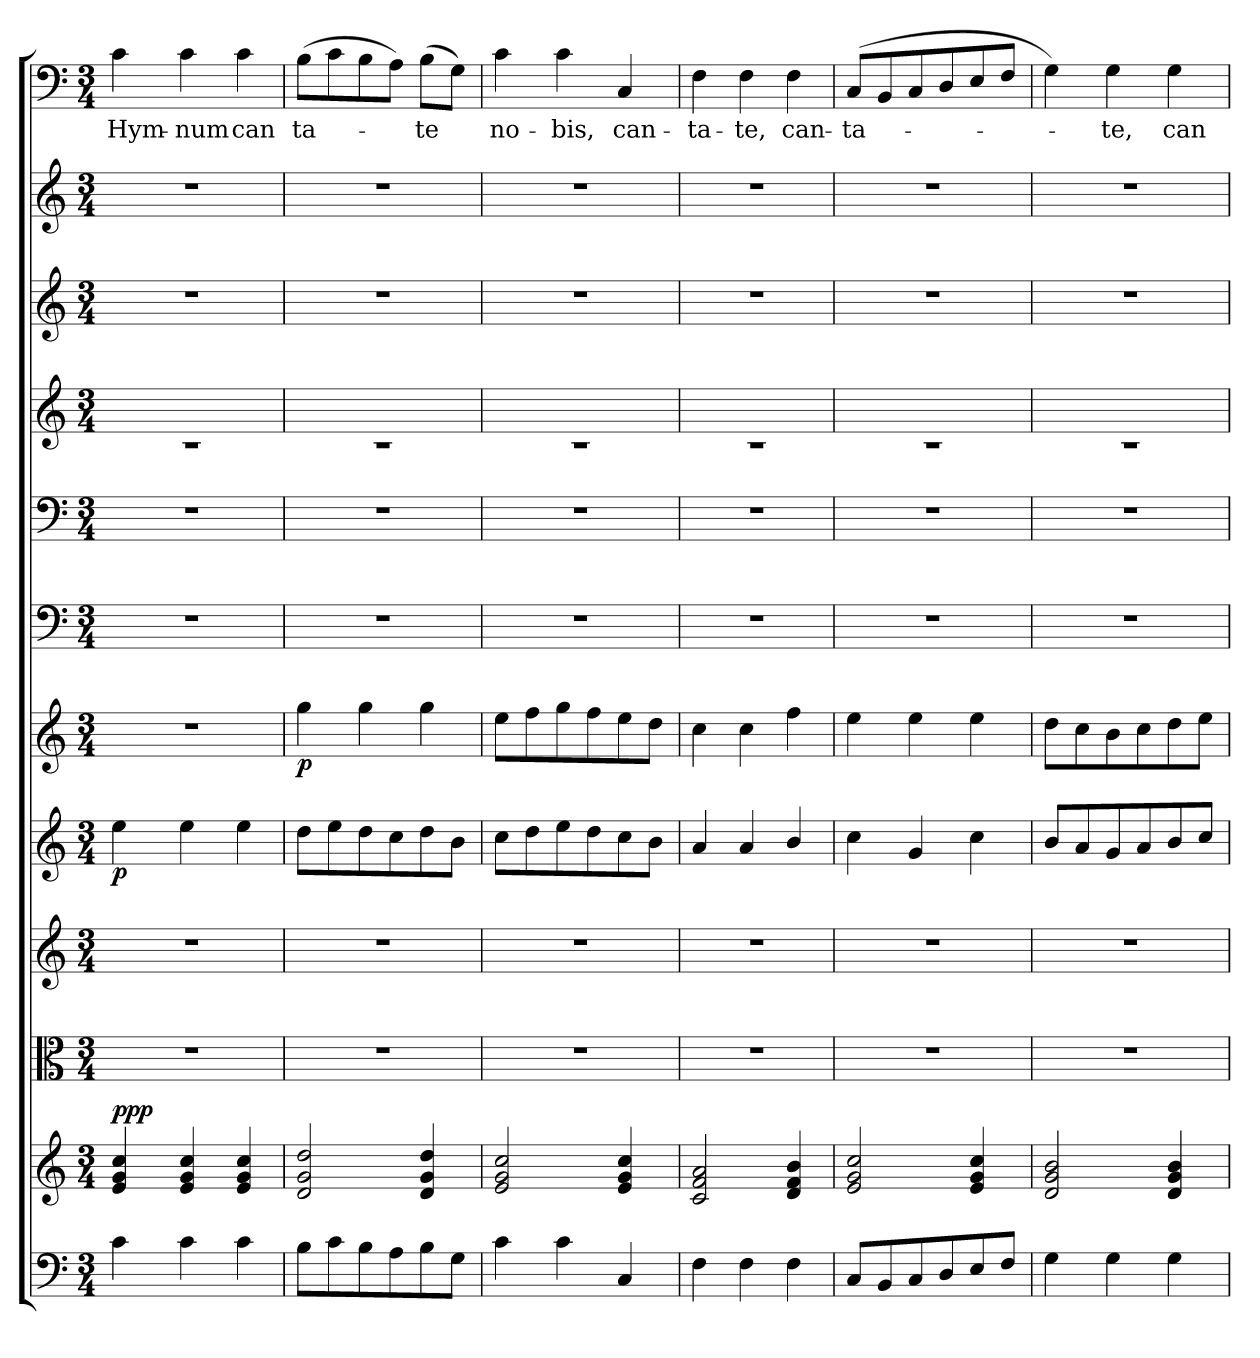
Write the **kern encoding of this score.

**kern	**kern	**dynam	**kern	**kern	**kern	**dynam	**kern	**dynam	**kern	**kern	**kern	**kern	**kern	**kern	**text
*part11	*part11	*part11	*part10	*part9	*part8	*part8	*part7	*part7	*part6	*part5	*part4	*part3	*part2	*part1	*part1
*staff12	*staff11	*staff11/12	*staff10	*staff9	*staff8	*staff8	*staff7	*staff7	*staff6	*staff5	*staff4	*staff3	*staff2	*staff1	*staff1
*clefF4	*clefG2	*	*clefC3	*clefG2	*clefG2	*	*clefG2	*	*clefF4	*clefF4	*clefG2	*clefG2	*clefG2	*clefF4	*
*	*	*	*	*	*	*	*	*	*	*	*ITrd7c12	*	*	*	*
*k[]	*k[]	*	*k[]	*k[]	*k[]	*	*k[]	*	*k[]	*k[]	*k[]	*k[]	*k[]	*k[]	*
*C:	*C:	*	*C:	*C:	*C:	*	*C:	*	*C:	*C:	*C:	*C:	*C:	*C:	*
*M3/4	*M3/4	*	*M3/4	*M3/4	*M3/4	*	*M3/4	*	*M3/4	*M3/4	*M3/4	*M3/4	*M3/4	*M3/4	*
=1	=1	=1	=1	=1	=1	=1	=1	=1	=1	=1	=1	=1	=1	=1	=1
*	*^	*	*	*	*	*	*	*	*	*	*	*	*	*	*
!	!	!	!LO:DY:a	!LO:N:vis=1	!LO:N:vis=1	!	!	!LO:N:vis=1	!	!LO:N:vis=1	!LO:N:vis=1	!LO:N:vis=1	!LO:N:vis=1	!LO:N:vis=1	!	!LO:LY:b
!	!	!	!LO:DY:n=1:b	!	!	!	!	!	!	!	!	!	!	!	!	!
!	!	!	!LO:DY:n=2:b	!	!	!	!LO:DY:b	!	!	!	!	!	!	!	!	!
4c\	4e/ 4g/ 4cc/	2.ryy	p p p	2.r	2.r	4ee\	p	2.r	.	2.rF	2.rF	2.rc	2.rdd	2.rdd	4c\	Hym-
!	!	!	!	!	!	!	!	!	!	!	!	!	!	!	!	!LO:LY:b
4c\	4e/ 4g/ 4cc/	.	.	.	.	4ee\	.	.	.	.	.	.	.	.	4c\	-num
!	!	!	!	!	!	!	!	!	!	!	!	!	!	!	!	!LO:LY:b
4c\	4e/ 4g/ 4cc/	.	.	.	.	4ee\	.	.	.	.	.	.	.	.	4c\	can
=2	=2	=2	=2	=2	=2	=2	=2	=2	=2	=2	=2	=2	=2	=2	=2	=2
!	!	!	!	!LO:N:vis=1	!LO:N:vis=1	!	!	!	!LO:DY:b	!LO:N:vis=1	!LO:N:vis=1	!LO:N:vis=1	!LO:N:vis=1	!LO:N:vis=1	!	!LO:LY:b
8B\L	2d/ 2g/ 2dd/	2.ryy	.	2.r	2.r	8dd\L	.	4gg\	p	2.rF	2.rF	2.rc	2.rdd	2.rdd	(>8B\L	ta-
8c\	.	.	.	.	.	8ee\	.	.	.	.	.	.	.	.	8c\	.
8B\	.	.	.	.	.	8dd\	.	4gg\	.	.	.	.	.	.	8B\	.
8A\	.	.	.	.	.	8cc\	.	.	.	.	.	.	.	.	8A\J)	.
!	!	!	!	!	!	!	!	!	!	!	!	!	!	!	!	!LO:LY:b
8B\	4d/ 4g/ 4dd/	.	.	.	.	8dd\	.	4gg\	.	.	.	.	.	.	(>8B\L	-te
8G\J	.	.	.	.	.	8b\J	.	.	.	.	.	.	.	.	8G\J)	.
=3	=3	=3	=3	=3	=3	=3	=3	=3	=3	=3	=3	=3	=3	=3	=3	=3
!	!	!	!	!LO:N:vis=1	!LO:N:vis=1	!	!	!	!	!LO:N:vis=1	!LO:N:vis=1	!LO:N:vis=1	!LO:N:vis=1	!LO:N:vis=1	!	!LO:LY:b
4c\	2e/ 2g/ 2cc/	2.ryy	.	2.r	2.r	8cc\L	.	8ee\L	.	2.rF	2.rF	2.rc	2.rdd	2.rdd	4c\	no-
.	.	.	.	.	.	8dd\	.	8ff\	.	.	.	.	.	.	.	.
!	!	!	!	!	!	!	!	!	!	!	!	!	!	!	!	!LO:LY:b
4c\	.	.	.	.	.	8ee\	.	8gg\	.	.	.	.	.	.	4c\	-bis,
.	.	.	.	.	.	8dd\	.	8ff\	.	.	.	.	.	.	.	.
!	!	!	!	!	!	!	!	!	!	!	!	!	!	!	!	!LO:LY:b
4C/	4e/ 4g/ 4cc/	.	.	.	.	8cc\	.	8ee\	.	.	.	.	.	.	4C/	can-
.	.	.	.	.	.	8b\J	.	8dd\J	.	.	.	.	.	.	.	.
=4	=4	=4	=4	=4	=4	=4	=4	=4	=4	=4	=4	=4	=4	=4	=4	=4
!	!	!	!	!LO:N:vis=1	!LO:N:vis=1	!	!	!	!	!LO:N:vis=1	!LO:N:vis=1	!LO:N:vis=1	!LO:N:vis=1	!LO:N:vis=1	!	!LO:LY:b
4F\	2c/ 2f/ 2a/	2.ryy	.	2.r	2.r	4a/	.	4cc\	.	2.rF	2.rF	2.rc	2.rdd	2.rdd	4F\	-ta-
!	!	!	!	!	!	!	!	!	!	!	!	!	!	!	!	!LO:LY:b
4F\	.	.	.	.	.	4a/	.	4cc\	.	.	.	.	.	.	4F\	-te,
!	!	!	!	!	!	!	!	!	!	!	!	!	!	!	!	!LO:LY:b
4F\	4d/ 4f/ 4b/	.	.	.	.	4b/	.	4ff\	.	.	.	.	.	.	4F\	can-
=5	=5	=5	=5	=5	=5	=5	=5	=5	=5	=5	=5	=5	=5	=5	=5	=5
!	!	!	!	!LO:N:vis=1	!LO:N:vis=1	!	!	!	!	!LO:N:vis=1	!LO:N:vis=1	!LO:N:vis=1	!LO:N:vis=1	!LO:N:vis=1	!	!LO:LY:b
8C/L	2e/ 2g/ 2cc/	2.ryy	.	2.r	2.r	4cc\	.	4ee\	.	2.rF	2.rF	2.rc	2.rdd	2.rdd	(>8C/L	-ta-
8BB/	.	.	.	.	.	.	.	.	.	.	.	.	.	.	8BB/	.
8C/	.	.	.	.	.	4g/	.	4ee\	.	.	.	.	.	.	8C/	.
8D/	.	.	.	.	.	.	.	.	.	.	.	.	.	.	8D/	.
8E/	4e/ 4g/ 4cc/	.	.	.	.	4cc\	.	4ee\	.	.	.	.	.	.	8E/	.
8F/J	.	.	.	.	.	.	.	.	.	.	.	.	.	.	8F/J	.
=6	=6	=6	=6	=6	=6	=6	=6	=6	=6	=6	=6	=6	=6	=6	=6	=6
!	!	!	!	!LO:N:vis=1	!LO:N:vis=1	!	!	!	!	!LO:N:vis=1	!LO:N:vis=1	!LO:N:vis=1	!LO:N:vis=1	!LO:N:vis=1	!	!
4G\	2d/ 2g/ 2b/	2.ryy	.	2.r	2.r	8b/L	.	8dd\L	.	2.rF	2.rF	2.rc	2.rdd	2.rdd	4G\)	.
.	.	.	.	.	.	8a/	.	8cc\	.	.	.	.	.	.	.	.
!	!	!	!	!	!	!	!	!	!	!	!	!	!	!	!	!LO:LY:b
4G\	.	.	.	.	.	8g/	.	8b\	.	.	.	.	.	.	4G\	-te,
.	.	.	.	.	.	8a/	.	8cc\	.	.	.	.	.	.	.	.
!	!	!	!	!	!	!	!	!	!	!	!	!	!	!	!	!LO:LY:b
4G\	4d/ 4g/ 4b/	.	.	.	.	8b/	.	8dd\	.	.	.	.	.	.	4G\	can-
.	.	.	.	.	.	8cc/J	.	8ee\J	.	.	.	.	.	.	.	.
*	*v	*v	*	*	*	*	*	*	*	*	*	*	*	*	*	*
=	=	=	=	=	=	=	=	=	=	=	=	=	=	=	=
*-	*-	*-	*-	*-	*-	*-	*-	*-	*-	*-	*-	*-	*-	*-	*-
